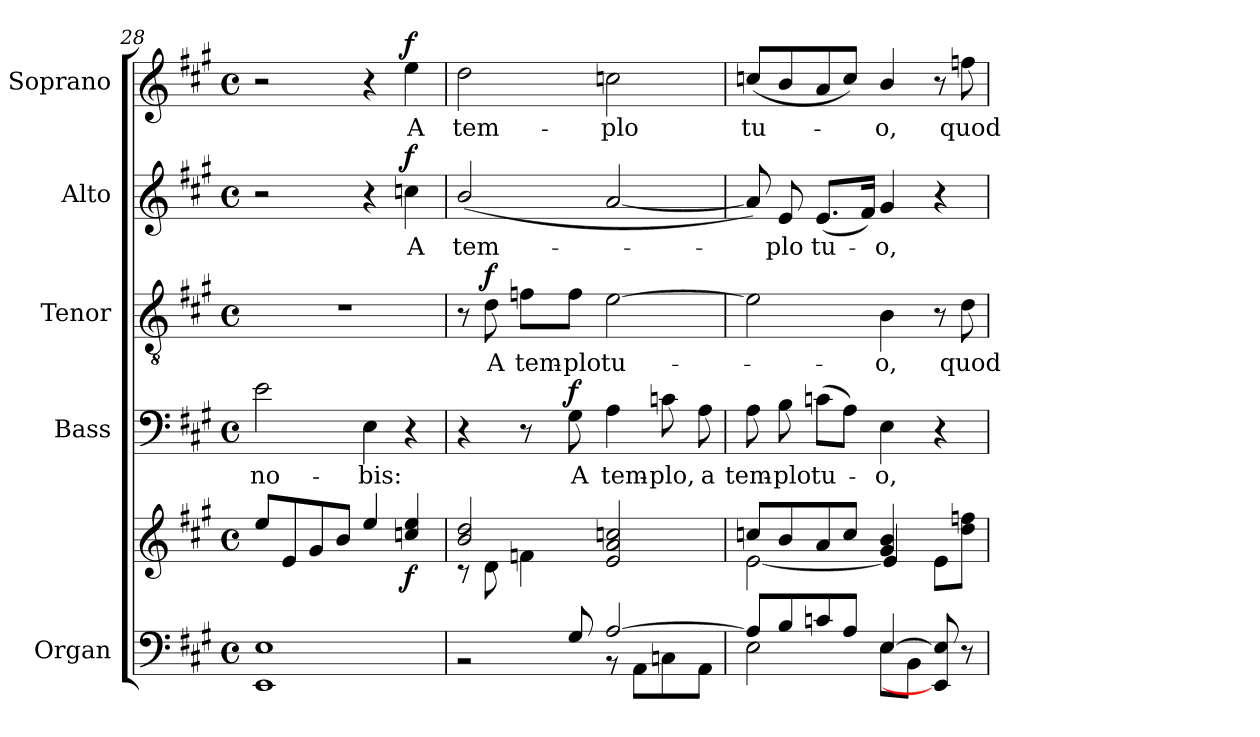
**kern	**kern	**dynam	**kern	**text	**dynam	**kern	**text	**dynam	**kern	**text	**dynam	**kern	**text	**dynam
*part5	*part5	*part5	*part4	*part4	*part4	*part3	*part3	*part3	*part2	*part2	*part2	*part1	*part1	*part1
*staff6	*staff5	*staff5/6	*staff4	*staff4	*staff4	*staff3	*staff3	*staff3	*staff2	*staff2	*staff2	*staff1	*staff1	*staff1
*I"Organ	*	*	*I"Bass	*	*	*I"Tenor	*	*	*I"Alto	*	*	*I"Soprano	*	*
*	*	*	*I'B	*	*	*I'T	*	*	*I'A	*	*	*I'S	*	*
!!LO:LB:g=z
*clefF4	*clefG2	*	*clefF4	*	*	*clefGv2	*	*	*clefG2	*	*	*clefG2	*	*
*k[f#c#g#]	*k[f#c#g#]	*	*k[f#c#g#]	*	*	*k[f#c#g#]	*	*	*k[f#c#g#]	*	*	*k[f#c#g#]	*	*
*A:	*A:	*	*A:	*	*	*A:	*	*	*A:	*	*	*A:	*	*
*M4/4	*M4/4	*	*M4/4	*	*	*M4/4	*	*	*M4/4	*	*	*M4/4	*	*
*met(c)	*met(c)	*	*met(c)	*	*	*met(c)	*	*	*met(c)	*	*	*met(c)	*	*
=28	=28	=28	=28	=28	=28	=28	=28	=28	=28	=28	=28	=28	=28	=28
*^	*^	*	*	*	*	*	*	*	*	*	*	*	*	*
!	!	!	!	!	!	!LO:LY:b	!	!	!	!	!	!	!	!	!	!
1ryy	1EE 1E	8eeL	1ryy	.	2e	no-	.	1r	.	.	2r	.	.	2r	.	.
.	.	8e	.	.	.	.	.	.	.	.	.	.	.	.	.	.
.	.	8g#	.	.	.	.	.	.	.	.	.	.	.	.	.	.
.	.	8bJ	.	.	.	.	.	.	.	.	.	.	.	.	.	.
!	!	!	!	!	!	!LO:LY:b	!	!	!	!	!	!	!	!	!	!
.	.	4ee	.	.	4E	-bis:	.	.	.	.	4r	.	.	4r	.	.
!	!	!	!	!LO:DY:b	!	!	!	!	!	!	!	!LO:LY:b	!LO:DY:b	!	!LO:LY:b	!LO:DY:b
.	.	4ccn 4ee	.	f	4r	.	.	.	.	.	4ccn	A	f	4ee	A	f
=29	=29	=29	=29	=29	=29	=29	=29	=29	=29	=29	=29	=29	=29	=29	=29	=29
!	!	!	!	!	!	!	!	!	!	!	!	!LO:LY:b	!	!	!LO:LY:b	!
4ryy	2r	2b/ 2dd/	8r	.	4r	.	.	8r	.	.	(<2b/	tem-	.	2dd	tem-	.
!	!	!	!	!	!	!	!	!	!LO:LY:b	!LO:DY:b	!	!	!	!	!	!
.	.	.	8d\	.	.	.	.	8d	A	f	.	.	.	.	.	.
!	!	!	!	!	!	!	!	!	!LO:LY:b	!	!	!	!	!	!	!
8ryy	.	.	4fn\	.	8r	.	.	8fn\L	tem-	.	.	.	.	.	.	.
!	!	!	!	!	!	!LO:LY:b	!LO:DY:b	!	!LO:LY:b	!	!	!	!	!	!	!
8G#/	.	.	.	.	8G#	A	f	8f\J	-plo	.	.	.	.	.	.	.
!	!	!	!	!	!	!LO:LY:b	!	!	!LO:LY:b	!	!	!	!	!	!LO:LY:b	!
[2A/	8r	2e 2a 2ccn	2ryy	.	4A	tem-	.	[2e	tu-	.	[2a	.	.	2ccn	-plo	.
.	8AA\L	.	.	.	.	.	.	.	.	.	.	.	.	.	.	.
!	!	!	!	!	!	!LO:LY:b	!	!	!	!	!	!	!	!	!	!
.	8Cn\	.	.	.	8cn	-plo,	.	.	.	.	.	.	.	.	.	.
!	!	!	!	!	!	!LO:LY:b	!	!	!	!	!	!	!	!	!	!
.	8AA\J	.	.	.	8A	a	.	.	.	.	.	.	.	.	.	.
=30	=30	=30	=30	=30	=30	=30	=30	=30	=30	=30	=30	=30	=30	=30	=30	=30
!	!	!	!	!	!	!LO:LY:b	!	!	!	!	!	!	!	!	!LO:LY:b	!
8A/L]	2E	8ccn/L	[2e\	.	8A	tem-	.	2e]	.	.	8a])	.	.	(>8ccnL	tu-	.
!	!	!	!	!	!	!LO:LY:b	!	!	!	!	!	!LO:LY:b	!	!	!	!
8B/	.	8b/	.	.	8B	-plo	.	.	.	.	8e	plo	.	8b/	.	.
!	!	!	!	!	!	!LO:LY:b	!	!	!	!	!	!LO:LY:b	!	!	!	!
8cn/	.	8a/	.	.	(>8cnL	tu-	.	.	.	.	(<8.eL	tu-	.	8a	.	.
8A/J	.	8cc/J	.	.	8AJ)	.	.	.	.	.	.	.	.	8ccJ)	.	.
.	.	.	.	.	.	.	.	.	.	.	16f#J)	.	.	.	.	.
!	!	!	!	!	!	!LO:LY:b	!	!	!LO:LY:b	!	!	!LO:LY:b	!	!	!LO:LY:b	!
[4E/	8E\L	4g# 4b	4e/]	.	4E	o,	.	4B	o,	.	4g#	o,	.	4b/	o,	.
.	8BB\J	.	.	.	.	.	.	.	.	.	.	.	.	.	.	.
8EE/] 8E/]	4ryy	8eL	4ryy	.	4r	.	.	8r	.	.	4r	.	.	8r	.	.
!	!	!	!	!	!	!	!	!	!LO:LY:b	!	!	!	!	!	!LO:LY:b	!
8r	.	8dd 8ffnJ	.	.	.	.	.	8d	quod	.	.	.	.	8ffn	quod	.
*v	*v	*	*	*	*	*	*	*	*	*	*	*	*	*	*	*
*	*v	*v	*	*	*	*	*	*	*	*	*	*	*	*	*
=	=	=	=	=	=	=	=	=	=	=	=	=	=	=
*-	*-	*-	*-	*-	*-	*-	*-	*-	*-	*-	*-	*-	*-	*-
